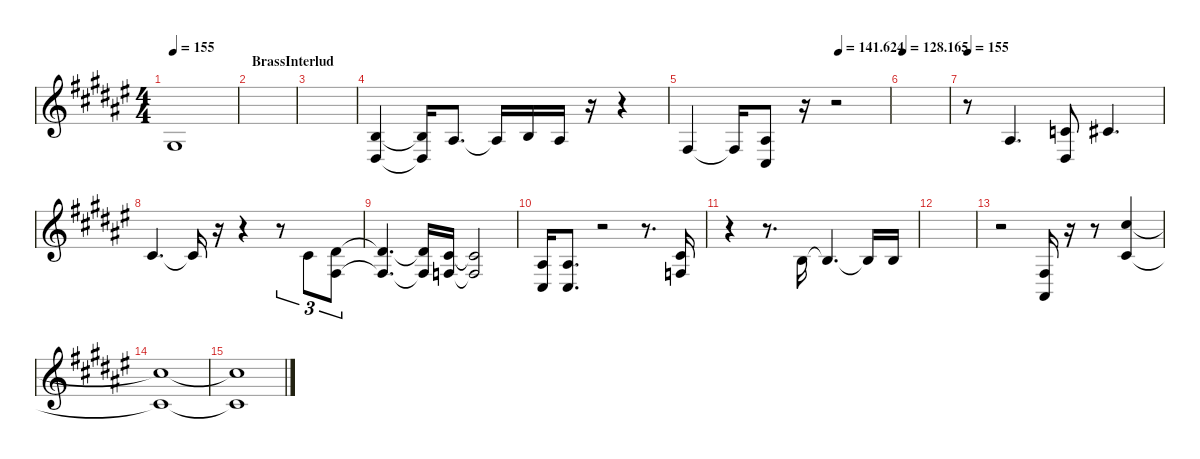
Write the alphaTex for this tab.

\hideDynamics
\bracketExtendMode nobrackets
\singleTrackTrackNamePolicy hidden
\multiTrackTrackNamePolicy hidden
\otherSystemsTrackNameOrientation horizontal
\track ("Voice" "Sax") {instrument altosax}
\staff {score}
\tuning (E4 B3 G3 D3 A2 E2)
\ts (4 4)
\tempo 155
\clef g2
\ks f#
1.3{acc #}.1{dy f beam Up} |
\section ("" "BrassInterlud")
|
|
(0.2{acc forcenatural} 1.4{acc #}).4{beam Up} (0.2{t acc forcenatural} 1.4{t acc #}).16{beam Up} 3.3{acc #}.8{d beam Up} 3.3{t acc #}.16{beam Up} 4.3{acc forcenatural}.16{beam Up} 3.3{acc #}.16{beam Up} r.16{beam Up} r.4{beam Up} |
\tempo (141.624 0.75)
4.4{acc #}.4{beam Up} 4.4{t acc #}.16{beam Up} (4.5{acc #} 3.3{acc #}).8{beam Up} r.16{beam Up} r.2{beam Up} |
\tempo
128.165 |
\tempo (155 0.00625)
r.8{beam Down} 3.3{acc #}.4{d beam Up} (1.2{acc forcenatural} 1.4{acc #}).8{beam Up} 2.2{acc #}.4{d beam Up} |
2.2{acc #}.4{d beam Up} 2.2{t acc #}.16{beam Up} r.16{beam Down} r.4{beam Down} r.8{tu (3 2) beam Down} 6.3{acc #}.8{tu (3 2) beam Up} (8.3{acc #} 9.5{acc #}).8{tu (3 2) beam Up} |
(9.5{t acc #} 8.3{t acc #}).4{d beam Up} (8.3{t acc #} 9.5{t acc #}).16{beam Up} (3.4{acc forcenatural} 2.2{acc #}).16{beam Up} (3.4{t acc forcenatural} 2.2{t acc #}).2{beam Up} |
(4.5{acc #} 3.3{acc #}).16{beam Up} (4.5{acc #} 3.3{acc #}).8{d beam Up} r.2{beam Up} r.8{d beam Up} (3.4{acc forcenatural} 2.2{acc #}).16{beam Up} |
r.4{beam Down} r.8{d beam Down} 0.2{acc forcenatural}.16{beam Up} 0.2{t acc forcenatural}.4{d beam Up} 0.2{t acc forcenatural}.16{beam Up} 0.2{acc forcenatural}.16{beam Up} |
|
r.2{beam Down} (1.5{acc #} 4.4{acc #}).16{beam Up} r.16{beam Up} r.8{beam Up} (6.3{acc #} 9.1{acc #}).4{dy mp beam Up} |
(6.3{t acc #} 9.1{t acc #}).1{beam Up} |
(6.3{t acc #} 9.1{t acc #}).1{beam Up}
